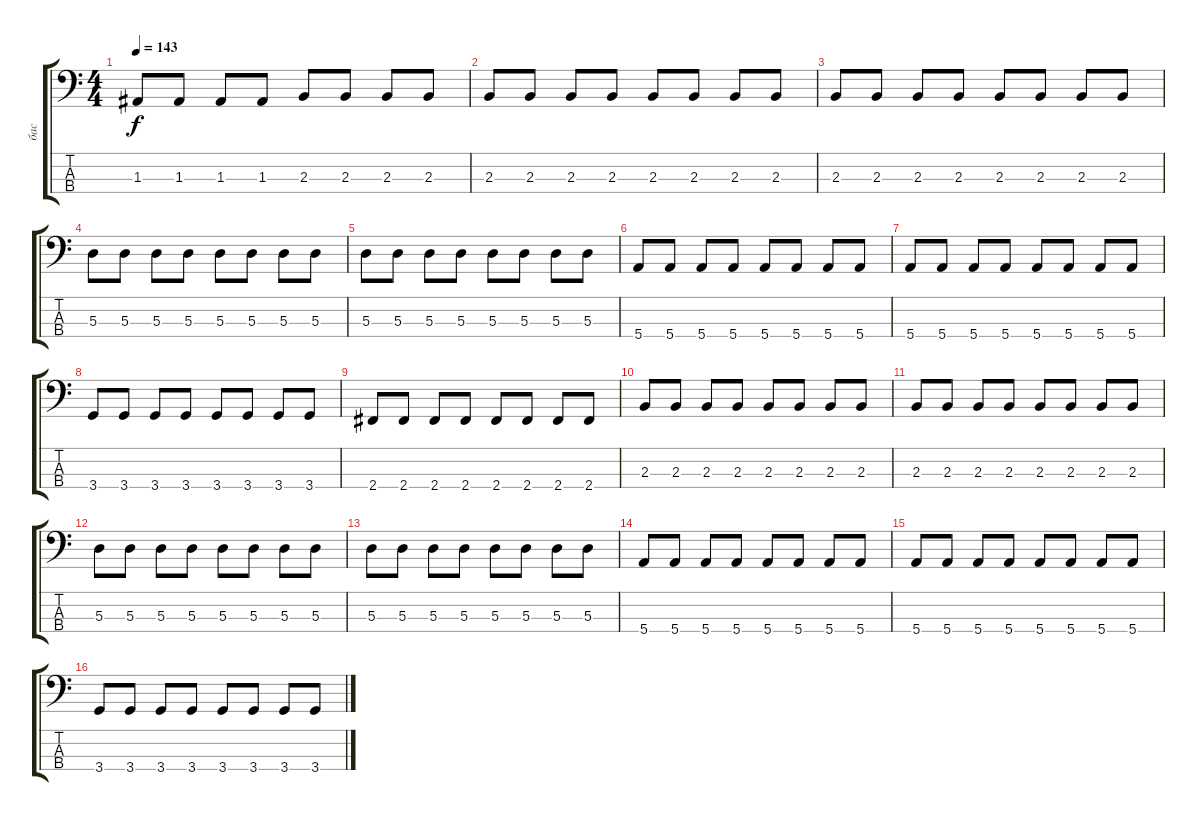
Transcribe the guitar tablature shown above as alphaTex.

\track ("бас" "бас") {instrument electricbassfinger}
\staff {score tabs}
\tuning (G2 D2 A1 E1) {hide}
\ts (4 4)
\tempo 143
\clef f4
\ks c
1.3.8{dy f} 1.3.8 1.3.8 1.3.8 2.3.8 2.3.8 2.3.8 2.3.8 |
2.3.8 2.3.8 2.3.8 2.3.8 2.3.8 2.3.8 2.3.8 2.3.8 |
2.3.8 2.3.8 2.3.8 2.3.8 2.3.8 2.3.8 2.3.8 2.3.8 |
5.3.8 5.3.8 5.3.8 5.3.8 5.3.8 5.3.8 5.3.8 5.3.8 |
5.3.8 5.3.8 5.3.8 5.3.8 5.3.8 5.3.8 5.3.8 5.3.8 |
5.4.8 5.4.8 5.4.8 5.4.8 5.4.8 5.4.8 5.4.8 5.4.8 |
5.4.8 5.4.8 5.4.8 5.4.8 5.4.8 5.4.8 5.4.8 5.4.8 |
3.4.8 3.4.8 3.4.8 3.4.8 3.4.8 3.4.8 3.4.8 3.4.8 |
2.4.8 2.4.8 2.4.8 2.4.8 2.4.8 2.4.8 2.4.8 2.4.8 |
2.3.8 2.3.8 2.3.8 2.3.8 2.3.8 2.3.8 2.3.8 2.3.8 |
2.3.8 2.3.8 2.3.8 2.3.8 2.3.8 2.3.8 2.3.8 2.3.8 |
5.3.8 5.3.8 5.3.8 5.3.8 5.3.8 5.3.8 5.3.8 5.3.8 |
5.3.8 5.3.8 5.3.8 5.3.8 5.3.8 5.3.8 5.3.8 5.3.8 |
5.4.8 5.4.8 5.4.8 5.4.8 5.4.8 5.4.8 5.4.8 5.4.8 |
5.4.8 5.4.8 5.4.8 5.4.8 5.4.8 5.4.8 5.4.8 5.4.8 |
3.4.8 3.4.8 3.4.8 3.4.8 3.4.8 3.4.8 3.4.8 3.4.8
